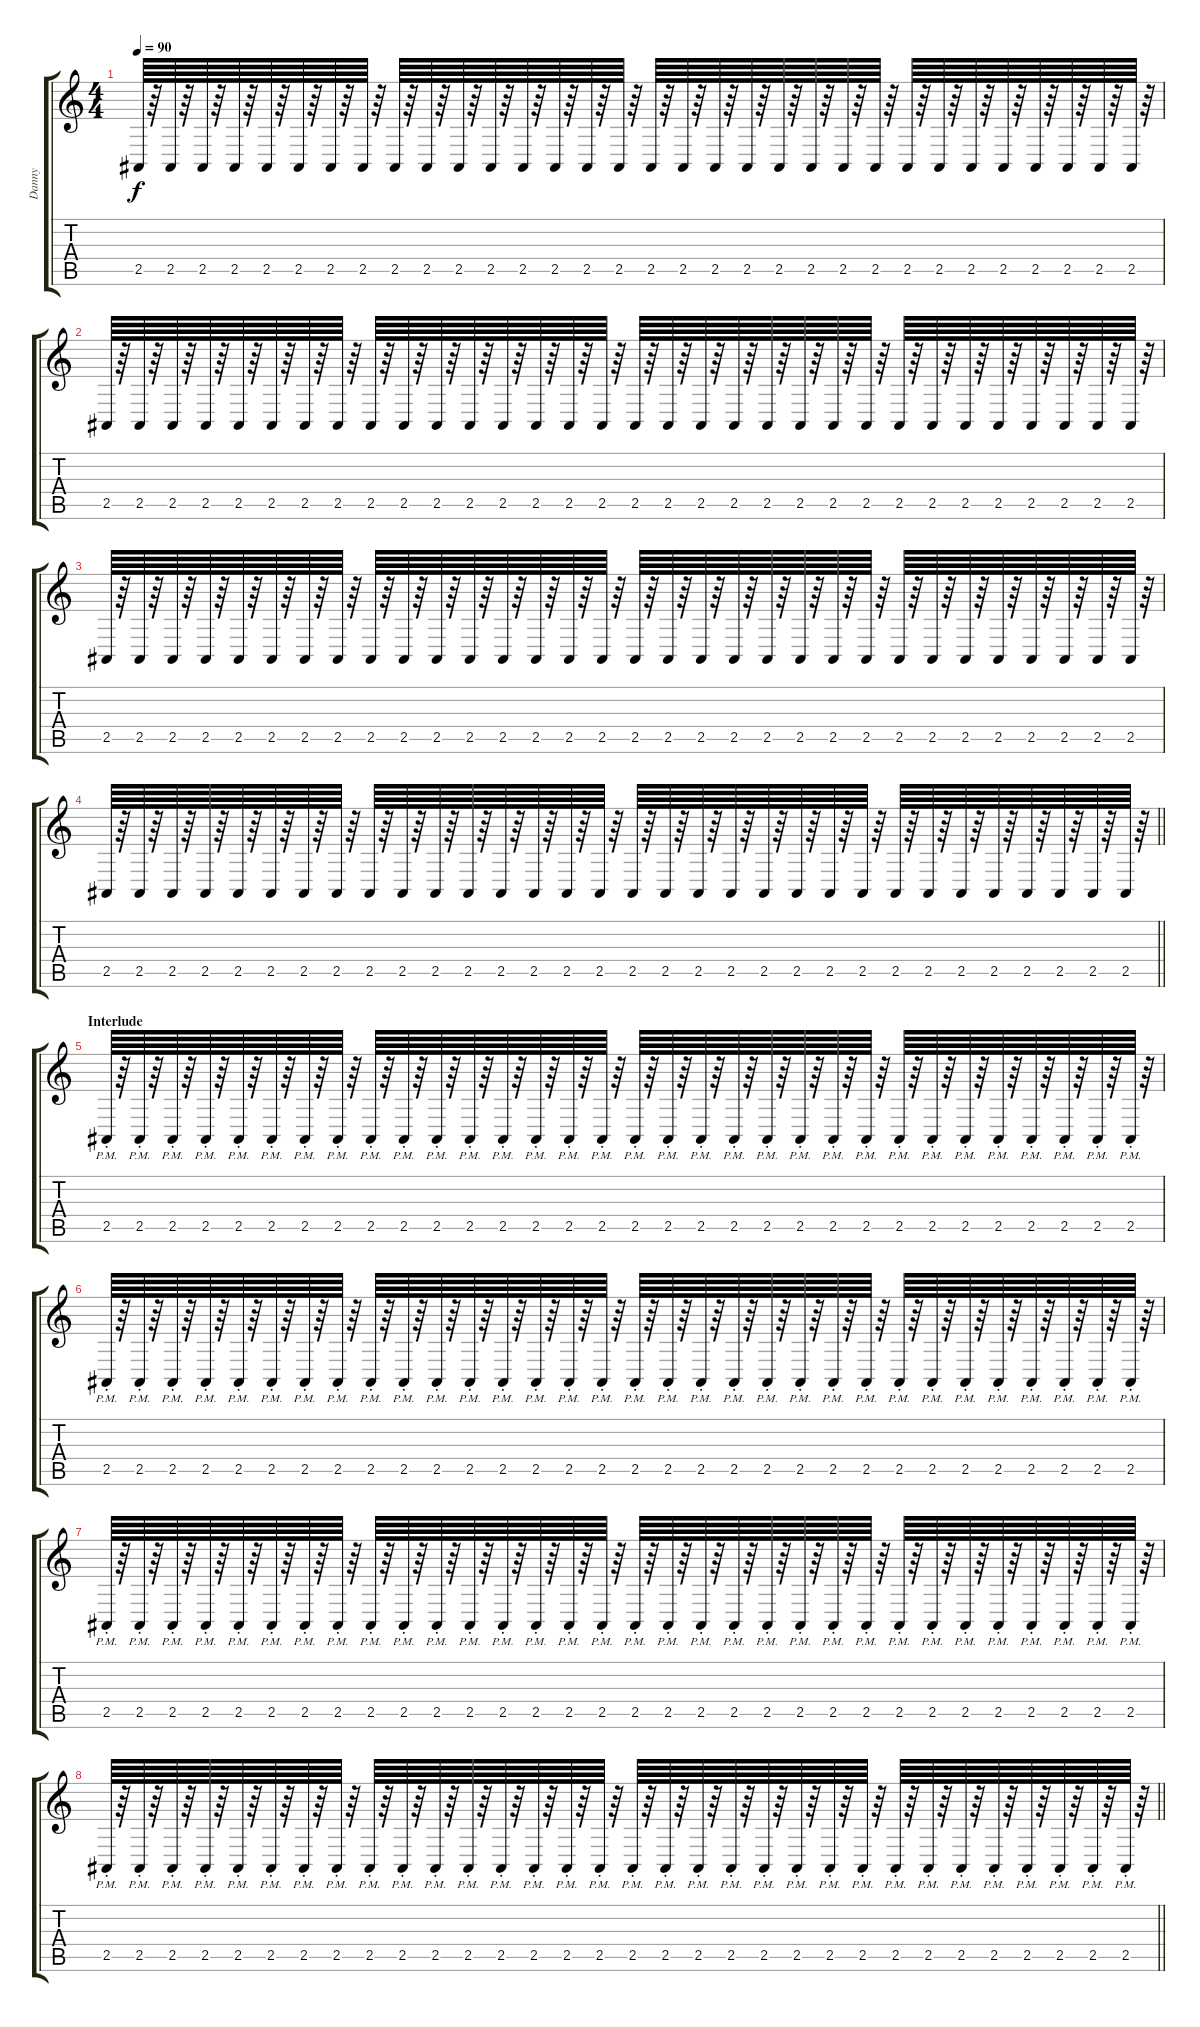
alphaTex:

\track ("Danny" "Danny") {instrument lead1square}
\staff {score tabs}
\tuning (Eb4 Bb3 Gb3 Db3 Ab2 Db2) {hide}
\ts (4 4)
\tempo 90
\clef g2
\ks c
2.5.64{dy f} r.64 2.5.64 r.64 2.5.64 r.64 2.5.64 r.64 2.5.64 r.64 2.5.64 r.64 2.5.64 r.64 2.5.64 r.64 2.5.64 r.64 2.5.64 r.64 2.5.64 r.64 2.5.64 r.64 2.5.64 r.64 2.5.64 r.64 2.5.64 r.64 2.5.64 r.64 2.5.64 r.64 2.5.64 r.64 2.5.64 r.64 2.5.64 r.64 2.5.64 r.64 2.5.64 r.64 2.5.64 r.64 2.5.64 r.64 2.5.64 r.64 2.5.64 r.64 2.5.64 r.64 2.5.64 r.64 2.5.64 r.64 2.5.64 r.64 2.5.64 r.64 2.5.64 r.64 |
2.5.64 r.64 2.5.64 r.64 2.5.64 r.64 2.5.64 r.64 2.5.64 r.64 2.5.64 r.64 2.5.64 r.64 2.5.64 r.64 2.5.64 r.64 2.5.64 r.64 2.5.64 r.64 2.5.64 r.64 2.5.64 r.64 2.5.64 r.64 2.5.64 r.64 2.5.64 r.64 2.5.64 r.64 2.5.64 r.64 2.5.64 r.64 2.5.64 r.64 2.5.64 r.64 2.5.64 r.64 2.5.64 r.64 2.5.64 r.64 2.5.64 r.64 2.5.64 r.64 2.5.64 r.64 2.5.64 r.64 2.5.64 r.64 2.5.64 r.64 2.5.64 r.64 2.5.64 r.64 |
2.5.64 r.64 2.5.64 r.64 2.5.64 r.64 2.5.64 r.64 2.5.64 r.64 2.5.64 r.64 2.5.64 r.64 2.5.64 r.64 2.5.64 r.64 2.5.64 r.64 2.5.64 r.64 2.5.64 r.64 2.5.64 r.64 2.5.64 r.64 2.5.64 r.64 2.5.64 r.64 2.5.64 r.64 2.5.64 r.64 2.5.64 r.64 2.5.64 r.64 2.5.64 r.64 2.5.64 r.64 2.5.64 r.64 2.5.64 r.64 2.5.64 r.64 2.5.64 r.64 2.5.64 r.64 2.5.64 r.64 2.5.64 r.64 2.5.64 r.64 2.5.64 r.64 2.5.64 r.64 |
\barLineRight lightlight
2.5.64 r.64 2.5.64 r.64 2.5.64 r.64 2.5.64 r.64 2.5.64 r.64 2.5.64 r.64 2.5.64 r.64 2.5.64 r.64 2.5.64 r.64 2.5.64 r.64 2.5.64 r.64 2.5.64 r.64 2.5.64 r.64 2.5.64 r.64 2.5.64 r.64 2.5.64 r.64 2.5.64 r.64 2.5.64 r.64 2.5.64 r.64 2.5.64 r.64 2.5.64 r.64 2.5.64 r.64 2.5.64 r.64 2.5.64 r.64 2.5.64 r.64 2.5.64 r.64 2.5.64 r.64 2.5.64 r.64 2.5.64 r.64 2.5.64 r.64 2.5.64 r.64 2.5.64 r.64 |
\section ("" "Interlude")
2.5{pm st}.64 r.64 2.5{pm st}.64 r.64 2.5{pm st}.64 r.64 2.5{pm st}.64 r.64 2.5{pm st}.64 r.64 2.5{pm st}.64 r.64 2.5{pm st}.64 r.64 2.5{pm st}.64 r.64 2.5{pm st}.64 r.64 2.5{pm st}.64 r.64 2.5{pm st}.64 r.64 2.5{pm st}.64 r.64 2.5{pm st}.64 r.64 2.5{pm st}.64 r.64 2.5{pm st}.64 r.64 2.5{pm st}.64 r.64 2.5{pm st}.64 r.64 2.5{pm st}.64 r.64 2.5{pm st}.64 r.64 2.5{pm st}.64 r.64 2.5{pm st}.64 r.64 2.5{pm st}.64 r.64 2.5{pm st}.64 r.64 2.5{pm st}.64 r.64 2.5{pm st}.64 r.64 2.5{pm st}.64 r.64 2.5{pm st}.64 r.64 2.5{pm st}.64 r.64 2.5{pm st}.64 r.64 2.5{pm st}.64 r.64 2.5{pm st}.64 r.64 2.5{pm st}.64 r.64 |
2.5{pm st}.64 r.64 2.5{pm st}.64 r.64 2.5{pm st}.64 r.64 2.5{pm st}.64 r.64 2.5{pm st}.64 r.64 2.5{pm st}.64 r.64 2.5{pm st}.64 r.64 2.5{pm st}.64 r.64 2.5{pm st}.64 r.64 2.5{pm st}.64 r.64 2.5{pm st}.64 r.64 2.5{pm st}.64 r.64 2.5{pm st}.64 r.64 2.5{pm st}.64 r.64 2.5{pm st}.64 r.64 2.5{pm st}.64 r.64 2.5{pm st}.64 r.64 2.5{pm st}.64 r.64 2.5{pm st}.64 r.64 2.5{pm st}.64 r.64 2.5{pm st}.64 r.64 2.5{pm st}.64 r.64 2.5{pm st}.64 r.64 2.5{pm st}.64 r.64 2.5{pm st}.64 r.64 2.5{pm st}.64 r.64 2.5{pm st}.64 r.64 2.5{pm st}.64 r.64 2.5{pm st}.64 r.64 2.5{pm st}.64 r.64 2.5{pm st}.64 r.64 2.5{pm st}.64 r.64 |
2.5{pm st}.64 r.64 2.5{pm st}.64 r.64 2.5{pm st}.64 r.64 2.5{pm st}.64 r.64 2.5{pm st}.64 r.64 2.5{pm st}.64 r.64 2.5{pm st}.64 r.64 2.5{pm st}.64 r.64 2.5{pm st}.64 r.64 2.5{pm st}.64 r.64 2.5{pm st}.64 r.64 2.5{pm st}.64 r.64 2.5{pm st}.64 r.64 2.5{pm st}.64 r.64 2.5{pm st}.64 r.64 2.5{pm st}.64 r.64 2.5{pm st}.64 r.64 2.5{pm st}.64 r.64 2.5{pm st}.64 r.64 2.5{pm st}.64 r.64 2.5{pm st}.64 r.64 2.5{pm st}.64 r.64 2.5{pm st}.64 r.64 2.5{pm st}.64 r.64 2.5{pm st}.64 r.64 2.5{pm st}.64 r.64 2.5{pm st}.64 r.64 2.5{pm st}.64 r.64 2.5{pm st}.64 r.64 2.5{pm st}.64 r.64 2.5{pm st}.64 r.64 2.5{pm st}.64 r.64 |
\barLineRight lightlight
2.5{pm st}.64 r.64 2.5{pm st}.64 r.64 2.5{pm st}.64 r.64 2.5{pm st}.64 r.64 2.5{pm st}.64 r.64 2.5{pm st}.64 r.64 2.5{pm st}.64 r.64 2.5{pm st}.64 r.64 2.5{pm st}.64 r.64 2.5{pm st}.64 r.64 2.5{pm st}.64 r.64 2.5{pm st}.64 r.64 2.5{pm st}.64 r.64 2.5{pm st}.64 r.64 2.5{pm st}.64 r.64 2.5{pm st}.64 r.64 2.5{pm st}.64 r.64 2.5{pm st}.64 r.64 2.5{pm st}.64 r.64 2.5{pm st}.64 r.64 2.5{pm st}.64 r.64 2.5{pm st}.64 r.64 2.5{pm st}.64 r.64 2.5{pm st}.64 r.64 2.5{pm st}.64 r.64 2.5{pm st}.64 r.64 2.5{pm st}.64 r.64 2.5{pm st}.64 r.64 2.5{pm st}.64 r.64 2.5{pm st}.64 r.64 2.5{pm st}.64 r.64 2.5{pm st}.64 r.64
